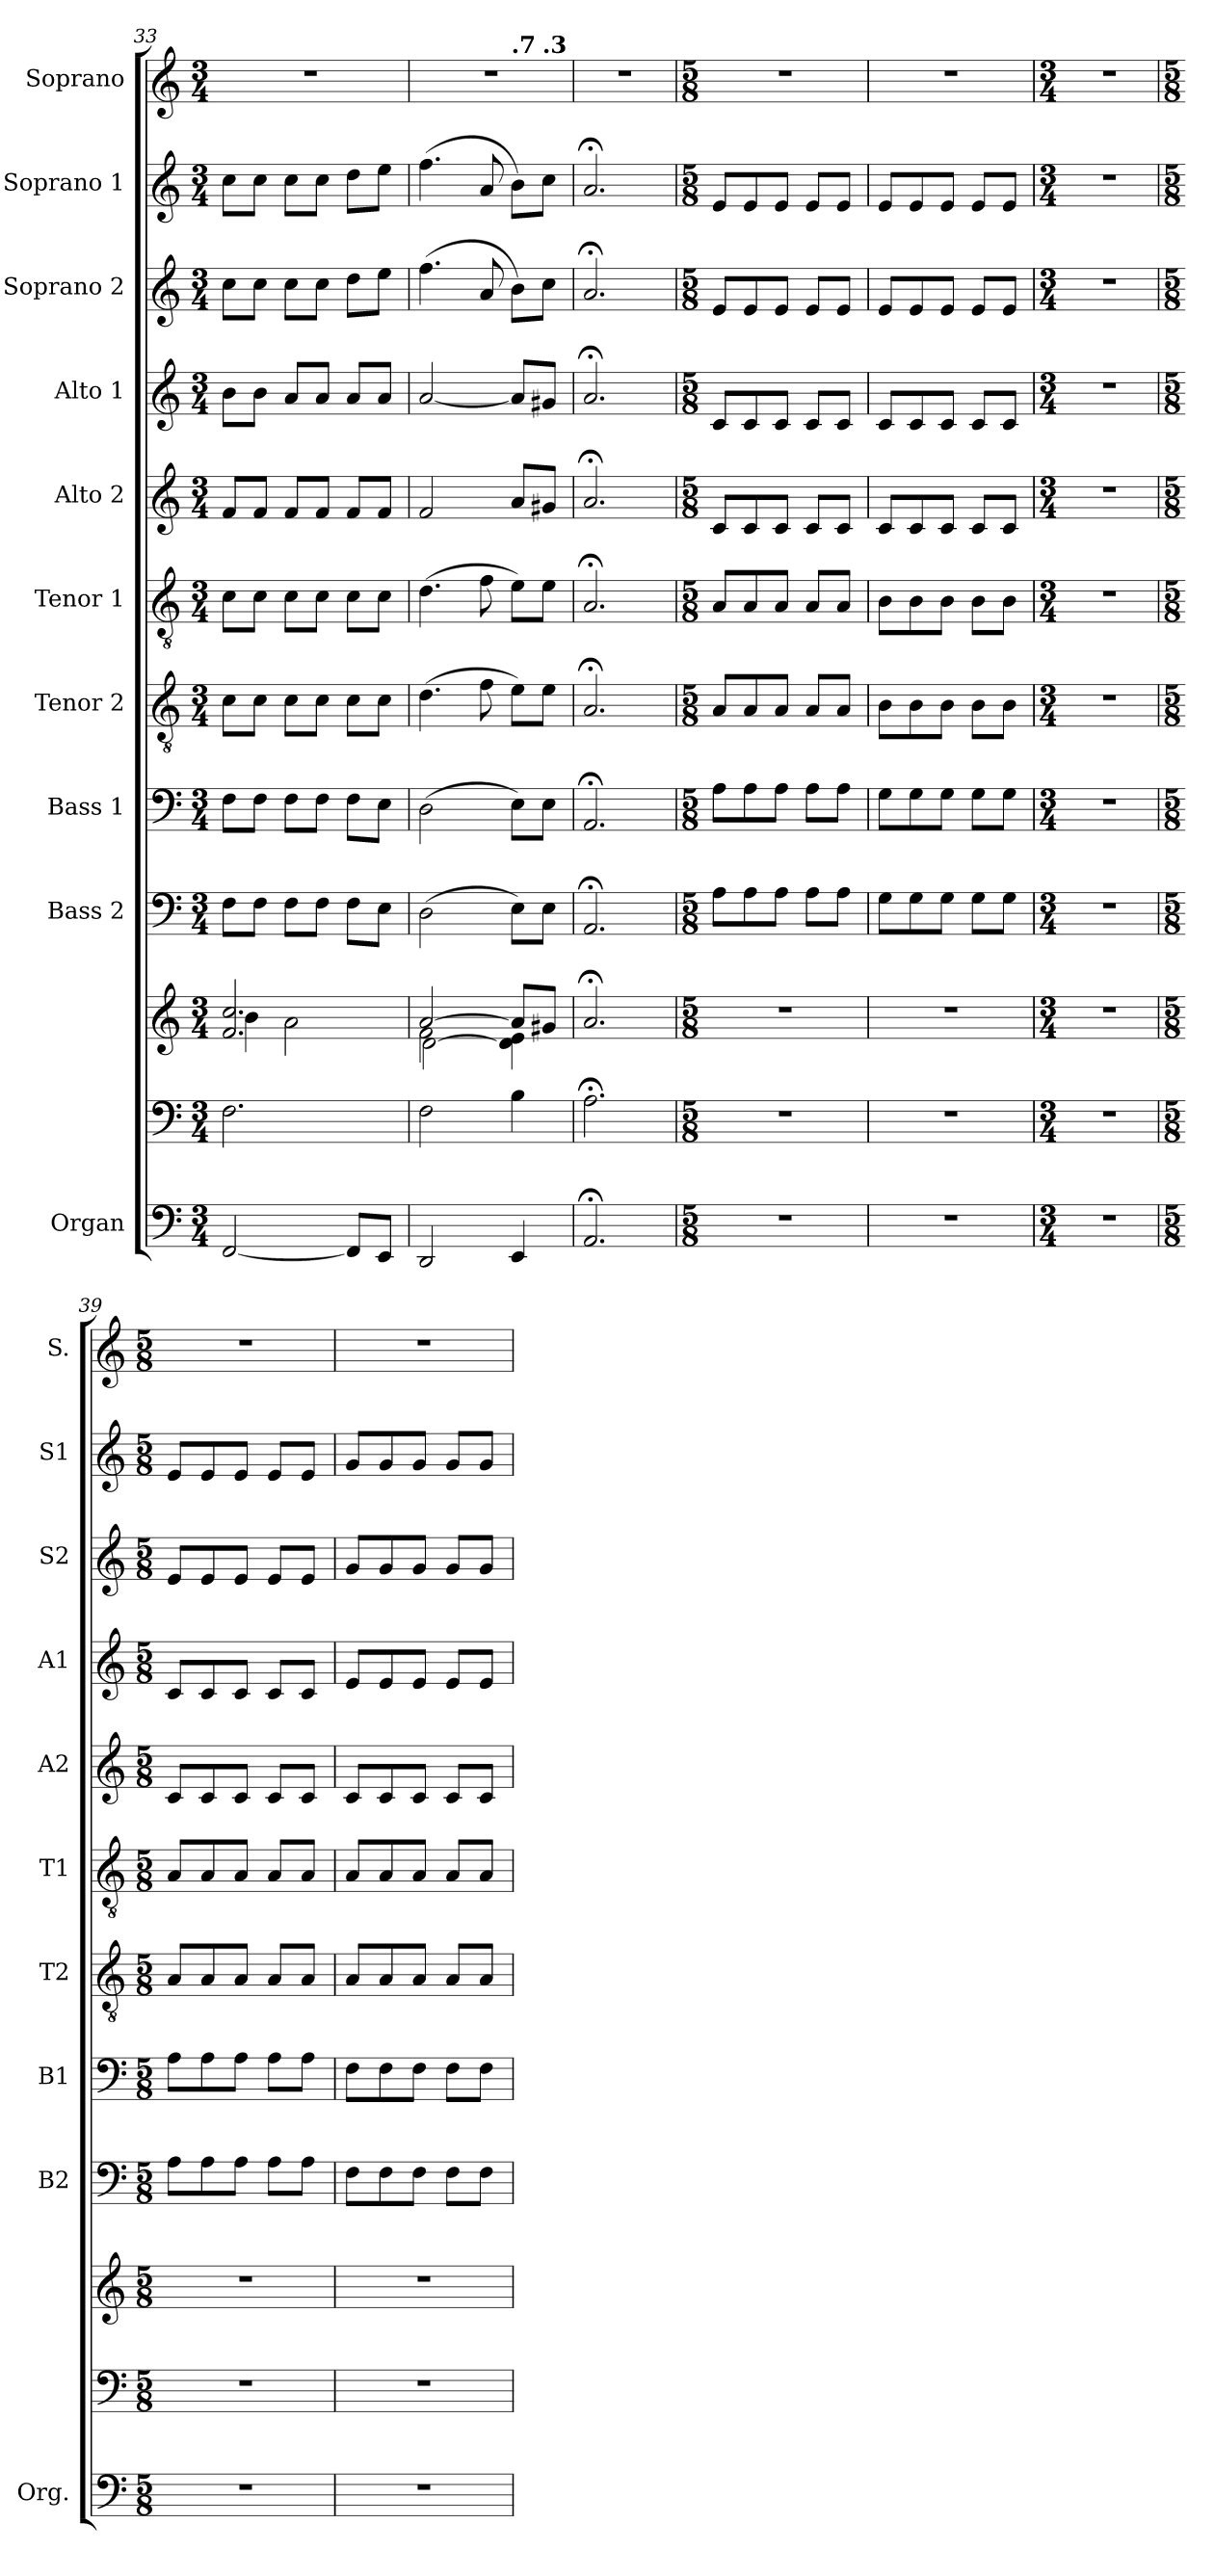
**kern	**kern	**kern	**kern	**kern	**kern	**kern	**kern	**kern	**kern	**kern	**kern
*part10	*part10	*part10	*part9	*part8	*part7	*part6	*part5	*part4	*part3	*part2	*part1
*staff12	*staff11	*staff10	*staff9	*staff8	*staff7	*staff6	*staff5	*staff4	*staff3	*staff2	*staff1
*I"Organ	*	*	*I"Bass 2	*I"Bass 1	*I"Tenor 2	*I"Tenor 1	*I"Alto 2	*I"Alto 1	*I"Soprano 2	*I"Soprano 1	*I"Soprano
*I'Org.	*	*	*I'B2	*I'B1	*I'T2	*I'T1	*I'A2	*I'A1	*I'S2	*I'S1	*I'S.
*clefF4	*clefF4	*clefG2	*clefF4	*clefF4	*clefGv2	*clefGv2	*clefG2	*clefG2	*clefG2	*clefG2	*clefG2
*k[]	*k[]	*k[]	*k[]	*k[]	*k[]	*k[]	*k[]	*k[]	*k[]	*k[]	*k[]
*M3/4	*M3/4	*M3/4	*M3/4	*M3/4	*M3/4	*M3/4	*M3/4	*M3/4	*M3/4	*M3/4	*M3/4
=33	=33	=33	=33	=33	=33	=33	=33	=33	=33	=33	=33
*	*	*^	*	*	*	*	*	*	*	*	*
[2FF/	2.F\	2.f/ 2.cc/	4b\	8F\L	8F\L	8c\L	8c\L	8f/L	8b\L	8cc\L	8cc\L	2.r
.	.	.	.	8F\J	8F\J	8c\J	8c\J	8f/J	8b\J	8cc\J	8cc\J	.
.	.	.	2a\	8F\L	8F\L	8c\L	8c\L	8f/L	8a/L	8cc\L	8cc\L	.
.	.	.	.	8F\J	8F\J	8c\J	8c\J	8f/J	8a/J	8cc\J	8cc\J	.
8FF/L]	.	.	.	8F\L	8F\L	8c\L	8c\L	8f/L	8a/L	8dd\L	8dd\L	.
8EE/J	.	.	.	8E\J	8E\J	8c\J	8c\J	8f/J	8a/J	8ee\J	8ee\J	.
*	*	*v	*v	*	*	*	*	*	*	*	*	*
=34	=34	=34	=34	=34	=34	=34	=34	=34	=34	=34	=34
*	*	*	*	*	*	*	*	*	*	*	*MM60
*	*	*^	*	*	*	*	*	*	*	*	*
*	*	*	*^	*	*	*	*	*	*	*	*	*
!	!	!	!	!	!	!	!	!	!	!	!	!	!LO:TX:a:t=poco rit.
*	*	*	*	*	*	*	*	*	*	*	*	*	*^
*	*	*	*	*	*	*	*	*	*	*	*	*	*	*^
*	*	*	*	*	*	*	*	*	*	*	*	*	*	*	*^
2DD/	2F\	[2a/	2f\	[2d\	(>2D\	(>2D\	(>4.d\	(>4.d\	2f/	[2a/	(>4.ff\	(>4.ff\	2.r	2ryy	2ryy	4.ryy
*	*	*	*	*	*	*	*	*	*	*	*	*	*MM56	*	*	*
.	.	.	.	.	.	.	8f\	8f\	.	.	8a/	8a/	.	.	.	4.ryy
*	*	*	*	*	*	*	*	*	*	*	*	*	*MM54	*	*	*
!	!	!	!	!	!	!	!	!	!	!	!	!	!	!LO:TX:a:B:t=.7	!	!
4EE/	4B\	8a/L]	4d\] 4e\	4ryy	8E\L)	8E\L)	8e\L)	8e\L)	8a/L	8a/L]	8b\L)	8b\L)	.	4ryy	8ryy	.
*	*	*	*	*	*	*	*	*	*	*	*	*	*MM53	*	*	*
!	!	!	!	!	!	!	!	!	!	!	!	!	!	!	!LO:TX:a:B:t=.3	!
.	.	8g#X/J	.	.	8E\J	8E\J	8e\J	8e\J	8g#X/J	8g#X/J	8cc\J	8cc\J	.	.	8ryy	.
*	*	*v	*v	*v	*	*	*	*	*	*	*	*	*v	*v	*v	*v
=35	=35	=35	=35	=35	=35	=35	=35	=35	=35	=35	=35
*	*	*	*	*	*	*	*	*	*	*	*MM52
2.AA;</	2.A;<\	2.a;</	2.AA;</	2.AA;</	2.A;</	2.A;</	2.a;</	2.a;</	2.a;</	2.a;</	2.r
=36	=36	=36	=36	=36	=36	=36	=36	=36	=36	=36	=36
!!LO:REH:place=s1:a:B:fs=14:t=B
*M5/8	*M5/8	*M5/8	*M5/8	*M5/8	*M5/8	*M5/8	*M5/8	*M5/8	*M5/8	*M5/8	*M5/8
*	*	*	*	*	*	*	*	*	*	*	*MM60
8%5r	8%5r	8%5r	8A\L	8A\L	8A/L	8A/L	8c/L	8c/L	8e/L	8e/L	8%5r
.	.	.	8A\	8A\	8A/	8A/	8c/	8c/	8e/	8e/	.
.	.	.	8A\J	8A\J	8A/J	8A/J	8c/J	8c/J	8e/J	8e/J	.
.	.	.	8A\L	8A\L	8A/L	8A/L	8c/L	8c/L	8e/L	8e/L	.
.	.	.	8A\J	8A\J	8A/J	8A/J	8c/J	8c/J	8e/J	8e/J	.
=37	=37	=37	=37	=37	=37	=37	=37	=37	=37	=37	=37
8%5r	8%5r	8%5r	8G\L	8G\L	8B\L	8B\L	8c/L	8c/L	8e/L	8e/L	8%5r
.	.	.	8G\	8G\	8B\	8B\	8c/	8c/	8e/	8e/	.
.	.	.	8G\J	8G\J	8B\J	8B\J	8c/J	8c/J	8e/J	8e/J	.
.	.	.	8G\L	8G\L	8B\L	8B\L	8c/L	8c/L	8e/L	8e/L	.
.	.	.	8G\J	8G\J	8B\J	8B\J	8c/J	8c/J	8e/J	8e/J	.
=38	=38	=38	=38	=38	=38	=38	=38	=38	=38	=38	=38
*M3/4	*M3/4	*M3/4	*M3/4	*M3/4	*M3/4	*M3/4	*M3/4	*M3/4	*M3/4	*M3/4	*M3/4
2.r	2.r	2.r	2.r	2.r	2.r	2.r	2.r	2.r	2.r	2.r	2.r
=39	=39	=39	=39	=39	=39	=39	=39	=39	=39	=39	=39
*M5/8	*M5/8	*M5/8	*M5/8	*M5/8	*M5/8	*M5/8	*M5/8	*M5/8	*M5/8	*M5/8	*M5/8
8%5r	8%5r	8%5r	8A\L	8A\L	8A/L	8A/L	8c/L	8c/L	8e/L	8e/L	8%5r
.	.	.	8A\	8A\	8A/	8A/	8c/	8c/	8e/	8e/	.
.	.	.	8A\J	8A\J	8A/J	8A/J	8c/J	8c/J	8e/J	8e/J	.
.	.	.	8A\L	8A\L	8A/L	8A/L	8c/L	8c/L	8e/L	8e/L	.
.	.	.	8A\J	8A\J	8A/J	8A/J	8c/J	8c/J	8e/J	8e/J	.
=40	=40	=40	=40	=40	=40	=40	=40	=40	=40	=40	=40
8%5r	8%5r	8%5r	8F\L	8F\L	8A/L	8A/L	8c/L	8e/L	8g/L	8g/L	8%5r
.	.	.	8F\	8F\	8A/	8A/	8c/	8e/	8g/	8g/	.
.	.	.	8F\J	8F\J	8A/J	8A/J	8c/J	8e/J	8g/J	8g/J	.
.	.	.	8F\L	8F\L	8A/L	8A/L	8c/L	8e/L	8g/L	8g/L	.
.	.	.	8F\J	8F\J	8A/J	8A/J	8c/J	8e/J	8g/J	8g/J	.
=	=	=	=	=	=	=	=	=	=	=	=
*-	*-	*-	*-	*-	*-	*-	*-	*-	*-	*-	*-
